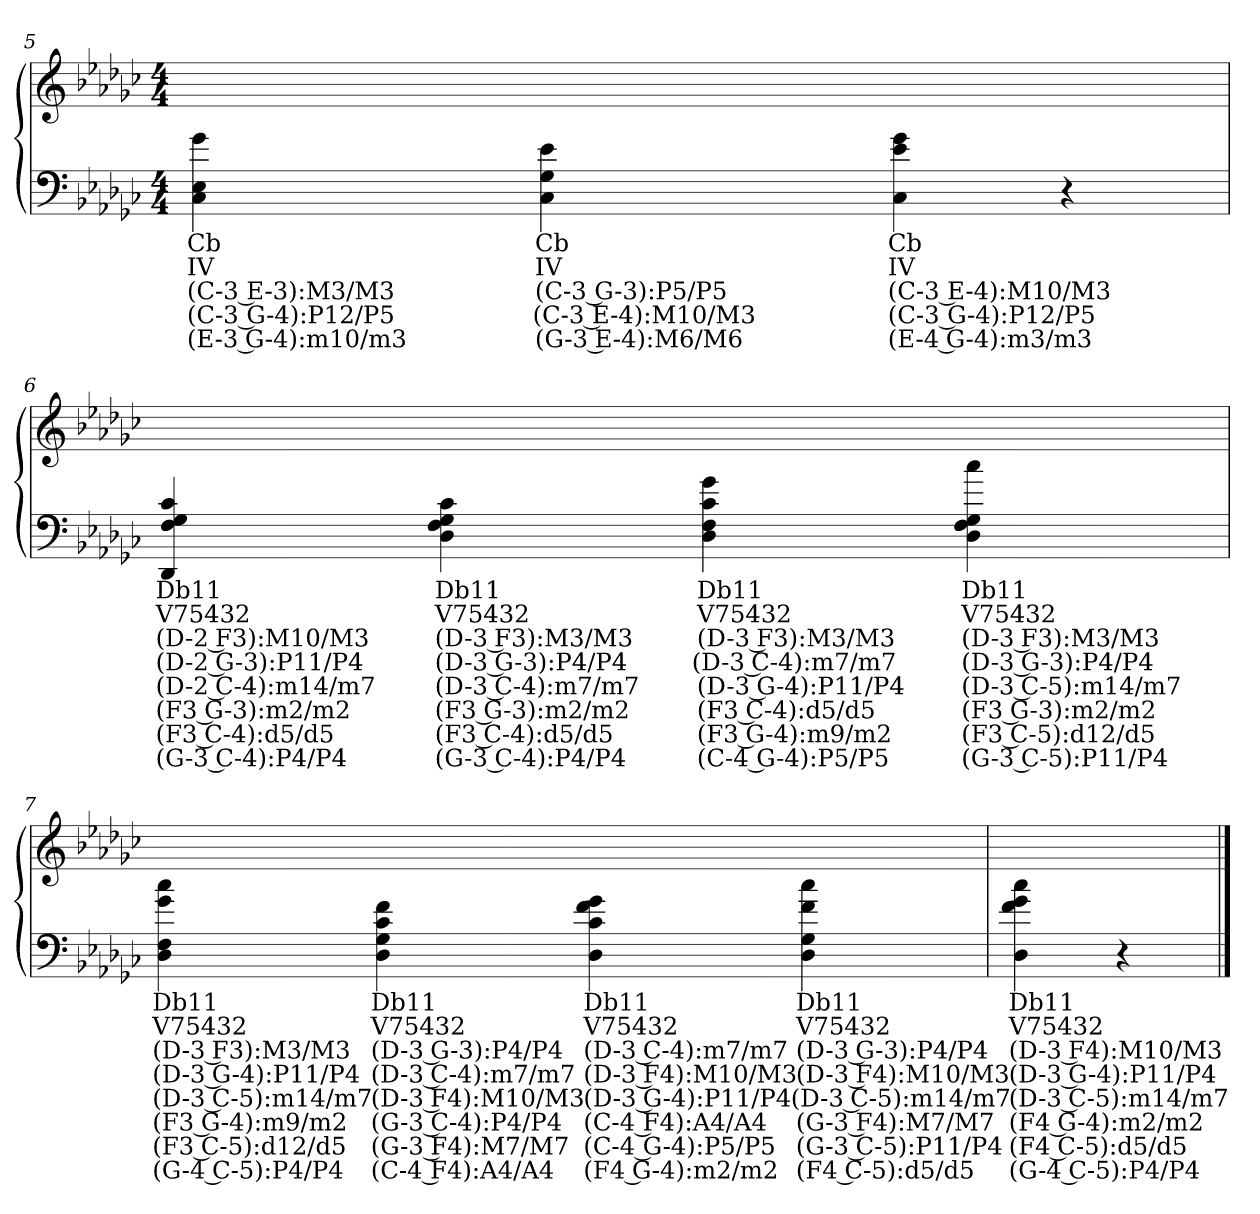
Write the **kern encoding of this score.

**kern	**text	**text	**text	**text	**text	**text	**text	**text	**kern
*part2	*part2	*part2	*part2	*part2	*part2	*part2	*part2	*part2	*part1
*staff2	*staff2	*staff2	*staff2	*staff2	*staff2	*staff2	*staff2	*staff2	*staff1
*clefF4	*	*	*	*	*	*	*	*	*clefG2
*k[b-e-a-d-g-c-]	*	*	*	*	*	*	*	*	*k[b-e-a-d-g-c-]
*G-:	*	*	*	*	*	*	*	*	*G-:
*M4/4	*	*	*	*	*	*	*	*	*M4/4
=5	=5	=5	=5	=5	=5	=5	=5	=5	=5
4C- 4E- 4g-	Cb	IV	(C-3 E-3):M3/M3	(C-3 G-4):P12/P5	(E-3 G-4):m10/m3	.	.	.	1ryy
4C- 4G- 4e-	Cb	IV	(C-3 G-3):P5/P5	(C-3 E-4):M10/M3	(G-3 E-4):M6/M6	.	.	.	.
4C- 4e- 4g-	Cb	IV	(C-3 E-4):M10/M3	(C-3 G-4):P12/P5	(E-4 G-4):m3/m3	.	.	.	.
4r	.	.	.	.	.	.	.	.	.
=6	=6	=6	=6	=6	=6	=6	=6	=6	=6
4DD- 4F 4G- 4c-	Db11	V75432	(D-2 F3):M10/M3	(D-2 G-3):P11/P4	(D-2 C-4):m14/m7	(F3 G-3):m2/m2	(F3 C-4):d5/d5	(G-3 C-4):P4/P4	1ryy
4D- 4F 4G- 4c-	Db11	V75432	(D-3 F3):M3/M3	(D-3 G-3):P4/P4	(D-3 C-4):m7/m7	(F3 G-3):m2/m2	(F3 C-4):d5/d5	(G-3 C-4):P4/P4	.
4D- 4F 4c- 4g-	Db11	V75432	(D-3 F3):M3/M3	(D-3 C-4):m7/m7	(D-3 G-4):P11/P4	(F3 C-4):d5/d5	(F3 G-4):m9/m2	(C-4 G-4):P5/P5	.
4D- 4F 4G- 4cc-	Db11	V75432	(D-3 F3):M3/M3	(D-3 G-3):P4/P4	(D-3 C-5):m14/m7	(F3 G-3):m2/m2	(F3 C-5):d12/d5	(G-3 C-5):P11/P4	.
=7	=7	=7	=7	=7	=7	=7	=7	=7	=7
4D- 4F 4g- 4cc-	Db11	V75432	(D-3 F3):M3/M3	(D-3 G-4):P11/P4	(D-3 C-5):m14/m7	(F3 G-4):m9/m2	(F3 C-5):d12/d5	(G-4 C-5):P4/P4	1ryy
4D- 4G- 4c- 4f	Db11	V75432	(D-3 G-3):P4/P4	(D-3 C-4):m7/m7	(D-3 F4):M10/M3	(G-3 C-4):P4/P4	(G-3 F4):M7/M7	(C-4 F4):A4/A4	.
4D- 4c- 4f 4g-	Db11	V75432	(D-3 C-4):m7/m7	(D-3 F4):M10/M3	(D-3 G-4):P11/P4	(C-4 F4):A4/A4	(C-4 G-4):P5/P5	(F4 G-4):m2/m2	.
4D- 4G- 4f 4cc-	Db11	V75432	(D-3 G-3):P4/P4	(D-3 F4):M10/M3	(D-3 C-5):m14/m7	(G-3 F4):M7/M7	(G-3 C-5):P11/P4	(F4 C-5):d5/d5	.
=8	=8	=8	=8	=8	=8	=8	=8	=8	=8
4D- 4f 4g- 4cc-	Db11	V75432	(D-3 F4):M10/M3	(D-3 G-4):P11/P4	(D-3 C-5):m14/m7	(F4 G-4):m2/m2	(F4 C-5):d5/d5	(G-4 C-5):P4/P4	2ryy
4r	.	.	.	.	.	.	.	.	.
==	==	==	==	==	==	==	==	==	==
*-	*-	*-	*-	*-	*-	*-	*-	*-	*-
